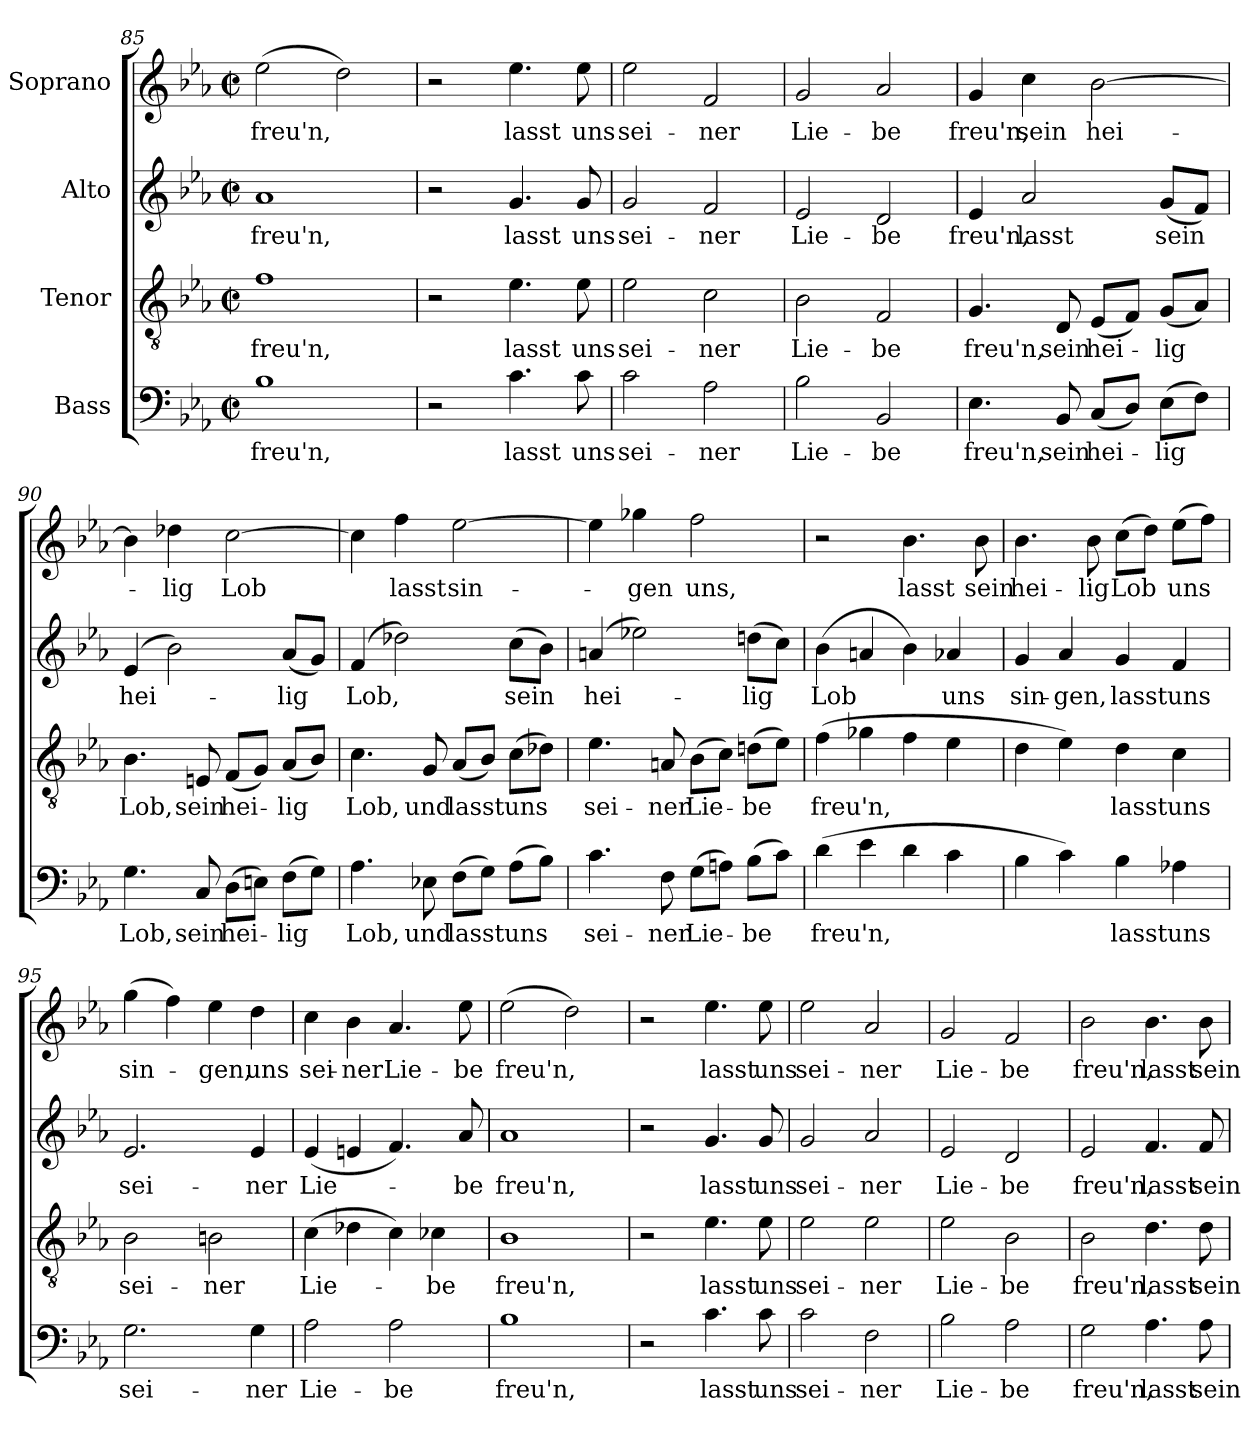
**kern	**text	**kern	**text	**kern	**text	**kern	**text
*part4	*part4	*part3	*part3	*part2	*part2	*part1	*part1
*staff4	*staff4	*staff3	*staff3	*staff2	*staff2	*staff1	*staff1
*I"Bass	*	*I"Tenor	*	*I"Alto	*	*I"Soprano	*
*clefF4	*	*clefGv2	*	*clefG2	*	*clefG2	*
*k[b-e-a-]	*	*k[b-e-a-]	*	*k[b-e-a-]	*	*k[b-e-a-]	*
*E-:	*	*E-:	*	*E-:	*	*E-:	*
*M2/2	*	*M2/2	*	*M2/2	*	*M2/2	*
*met(c|)	*	*met(c|)	*	*met(c|)	*	*met(c|)	*
=85	=85	=85	=85	=85	=85	=85	=85
!	!LO:LY:b	!	!LO:LY:b	!	!LO:LY:b	!	!LO:LY:b
1B-	freu'n,	1f	freu'n,	1a-	freu'n,	(>2ee-\	freu'n,
.	.	.	.	.	.	2dd\)	.
=86	=86	=86	=86	=86	=86	=86	=86
2r	.	2r	.	2r	.	2r	.
!	!LO:LY:b	!	!LO:LY:b	!	!LO:LY:b	!	!LO:LY:b
4.c\	lasst	4.e-\	lasst	4.g/	lasst	4.ee-\	lasst
!	!LO:LY:b	!	!LO:LY:b	!	!LO:LY:b	!	!LO:LY:b
8c\	uns	8e-\	uns	8g/	uns	8ee-\	uns
=87	=87	=87	=87	=87	=87	=87	=87
!	!LO:LY:b	!	!LO:LY:b	!	!LO:LY:b	!	!LO:LY:b
2c\	sei-	2e-\	sei-	2g/	sei-	2ee-\	sei-
!	!LO:LY:b	!	!LO:LY:b	!	!LO:LY:b	!	!LO:LY:b
2A-\	-ner	2c\	-ner	2f/	-ner	2f/	-ner
!!LO:LB:g=z
=88	=88	=88	=88	=88	=88	=88	=88
!	!LO:LY:b	!	!LO:LY:b	!	!LO:LY:b	!	!LO:LY:b
2B-\	Lie-	2B-\	Lie-	2e-/	Lie-	2g/	Lie-
!	!LO:LY:b	!	!LO:LY:b	!	!LO:LY:b	!	!LO:LY:b
2BB-/	-be	2F/	-be	2d/	-be	2a-/	-be
=89	=89	=89	=89	=89	=89	=89	=89
!	!LO:LY:b	!	!LO:LY:b	!	!LO:LY:b	!	!LO:LY:b
4.E-\	freu'n,	4.G/	freu'n,	4e-/	freu'n,	4g/	freu'n,
!	!	!	!	!	!LO:LY:b	!	!LO:LY:b
.	.	.	.	2a-/	lasst	4cc\	sein
!	!LO:LY:b	!	!LO:LY:b	!	!	!	!
8BB-/	sein	8D/	sein	.	.	.	.
!	!LO:LY:b	!	!LO:LY:b	!	!	!	!LO:LY:b
(<8C/L	hei-	(<8E-/L	hei-	.	.	[2b-\	hei-
8D/J)	.	8F/J)	.	.	.	.	.
!	!LO:LY:b	!	!LO:LY:b	!	!LO:LY:b	!	!
(>8E-\L	-lig	(<8G/L	-lig	(<8g/L	sein	.	.
8F\J)	.	8A-/J)	.	8f/J)	.	.	.
=90	=90	=90	=90	=90	=90	=90	=90
!	!LO:LY:b	!	!LO:LY:b	!	!LO:LY:b	!	!
4.G\	Lob,	4.B-\	Lob,	(4e-/	hei-	4b-\]	.
!	!	!	!	!	!	!	!LO:LY:b
.	.	.	.	2b-\)	.	4dd-X\	-lig
!	!LO:LY:b	!	!LO:LY:b	!	!	!	!
8C/	sein	8En/	sein	.	.	.	.
!	!LO:LY:b	!	!LO:LY:b	!	!	!	!LO:LY:b
(>8D\L	hei-	(<8F/L	hei-	.	.	[2cc\	Lob
8En\J)	.	8G/J)	.	.	.	.	.
!	!LO:LY:b	!	!LO:LY:b	!	!LO:LY:b	!	!
(>8F\L	-lig	(<8A-/L	-lig	(<8a-/L	-lig	.	.
8G\J)	.	8B-/J)	.	8g/J)	.	.	.
=91	=91	=91	=91	=91	=91	=91	=91
!	!LO:LY:b	!	!LO:LY:b	!	!LO:LY:b	!	!
4.A-\	Lob,	4.c\	Lob,	(4f/	Lob,	4cc\]	.
!	!	!	!	!	!	!	!LO:LY:b
.	.	.	.	2dd-X\)	.	4ff\	lasst
!	!LO:LY:b	!	!LO:LY:b	!	!	!	!
8E-X\	und	8G/	und	.	.	.	.
!	!LO:LY:b	!	!LO:LY:b	!	!	!	!LO:LY:b
(>8F\L	lasst	(<8A-/L	lasst	.	.	[2ee-\	sin-
8G\J)	.	8B-/J)	.	.	.	.	.
!	!LO:LY:b	!	!LO:LY:b	!	!LO:LY:b	!	!
(>8A-\L	uns	(>8c\L	uns	(>8cc\L	sein	.	.
8B-\J)	.	8d-X\J)	.	8b-\J)	.	.	.
!!LO:PB:g=z
=92	=92	=92	=92	=92	=92	=92	=92
!	!LO:LY:b	!	!LO:LY:b	!	!LO:LY:b	!	!
4.c\	sei-	4.e-\	sei-	(4an/	hei-	4ee-\]	.
!	!	!	!	!	!	!	!LO:LY:b
.	.	.	.	2ee-X\)	.	4gg-X\	-gen
!	!LO:LY:b	!	!LO:LY:b	!	!	!	!
8F\	-ner	8An/	-ner	.	.	.	.
!	!LO:LY:b	!	!LO:LY:b	!	!	!	!LO:LY:b
(>8G\L	Lie-	(>8B-\L	Lie-	.	.	2ff\	uns,
8An\J)	.	8c\J)	.	.	.	.	.
!	!LO:LY:b	!	!LO:LY:b	!	!LO:LY:b	!	!
(>8B-\L	-be	(>8dn\L	-be	(>8ddn\L	-lig	.	.
8c\J)	.	8e-\J)	.	8cc\J)	.	.	.
=93	=93	=93	=93	=93	=93	=93	=93
!	!LO:LY:b	!	!LO:LY:b	!	!LO:LY:b	!	!
(>4d\	freu'n,	(>4f\	freu'n,	(>4b-\	Lob	2r	.
4e-\	.	4g-X\	.	4an/	.	.	.
!	!	!	!	!	!	!	!LO:LY:b
4d\	.	4f\	.	4b-\)	.	4.b-\	lasst
!	!	!	!	!	!LO:LY:b	!	!
4c\	.	4e-\	.	4a-X/	uns	.	.
!	!	!	!	!	!	!	!LO:LY:b
.	.	.	.	.	.	8b-\	sein
=94	=94	=94	=94	=94	=94	=94	=94
!	!	!	!	!	!LO:LY:b	!	!LO:LY:b
4B-\	.	4d\	.	4g/	sin-	4.b-\	hei-
!	!	!	!	!	!LO:LY:b	!	!
4c\)	.	4e-\)	.	4a-/	-gen,	.	.
!	!	!	!	!	!	!	!LO:LY:b
.	.	.	.	.	.	8b-\	-lig
!	!LO:LY:b	!	!LO:LY:b	!	!LO:LY:b	!	!LO:LY:b
4B-\	lasst	4d\	lasst	4g/	lasst	(>8cc\L	Lob
.	.	.	.	.	.	8dd\J)	.
!	!LO:LY:b	!	!LO:LY:b	!	!LO:LY:b	!	!LO:LY:b
4A-X\	uns	4c\	uns	4f/	uns	(>8ee-\L	uns
.	.	.	.	.	.	8ff\J)	.
=95	=95	=95	=95	=95	=95	=95	=95
!	!LO:LY:b	!	!LO:LY:b	!	!LO:LY:b	!	!LO:LY:b
2.G\	sei-	2B-\	sei-	2.e-/	sei-	(>4gg\	sin-
.	.	.	.	.	.	4ff\)	.
!	!	!	!LO:LY:b	!	!	!	!LO:LY:b
.	.	2Bn\	-ner	.	.	4ee-\	-gen,
!	!LO:LY:b	!	!	!	!LO:LY:b	!	!LO:LY:b
4G\	-ner	.	.	4e-/	-ner	4dd\	uns
!!LO:LB:g=z
=96	=96	=96	=96	=96	=96	=96	=96
!	!LO:LY:b	!	!LO:LY:b	!	!LO:LY:b	!	!LO:LY:b
2A-\	Lie-	(>4c\	Lie-	(<4e-/	Lie-	4cc\	sei-
!	!	!	!	!	!	!	!LO:LY:b
.	.	4d-X\	.	4en/	.	4b-\	-ner
!	!LO:LY:b	!	!	!	!	!	!LO:LY:b
2A-\	-be	4c\)	.	4.f/)	.	4.a-/	Lie-
!	!	!	!LO:LY:b	!	!	!	!
.	.	4c-X\	-be	.	.	.	.
!	!	!	!	!	!LO:LY:b	!	!LO:LY:b
.	.	.	.	8a-/	-be	8ee-\	-be
=97	=97	=97	=97	=97	=97	=97	=97
!	!LO:LY:b	!	!LO:LY:b	!	!LO:LY:b	!	!LO:LY:b
1B-	freu'n,	1B-	freu'n,	1a-	freu'n,	(>2ee-\	freu'n,
.	.	.	.	.	.	2dd\)	.
=98	=98	=98	=98	=98	=98	=98	=98
2r	.	2r	.	2r	.	2r	.
!	!LO:LY:b	!	!LO:LY:b	!	!LO:LY:b	!	!LO:LY:b
4.c\	lasst	4.e-\	lasst	4.g/	lasst	4.ee-\	lasst
!	!LO:LY:b	!	!LO:LY:b	!	!LO:LY:b	!	!LO:LY:b
8c\	uns	8e-\	uns	8g/	uns	8ee-\	uns
=99	=99	=99	=99	=99	=99	=99	=99
!	!LO:LY:b	!	!LO:LY:b	!	!LO:LY:b	!	!LO:LY:b
2c\	sei-	2e-\	sei-	2g/	sei-	2ee-\	sei-
!	!LO:LY:b	!	!LO:LY:b	!	!LO:LY:b	!	!LO:LY:b
2F\	-ner	2e-\	-ner	2a-/	-ner	2a-/	-ner
!!LO:LB:g=z
=100	=100	=100	=100	=100	=100	=100	=100
!	!LO:LY:b	!	!LO:LY:b	!	!LO:LY:b	!	!LO:LY:b
2B-\	Lie-	2e-\	Lie-	2e-/	Lie-	2g/	Lie-
!	!LO:LY:b	!	!LO:LY:b	!	!LO:LY:b	!	!LO:LY:b
2A-\	-be	2B-\	-be	2d/	-be	2f/	-be
=101	=101	=101	=101	=101	=101	=101	=101
!	!LO:LY:b	!	!LO:LY:b	!	!LO:LY:b	!	!LO:LY:b
2G\	freu'n,	2B-\	freu'n,	2e-/	freu'n,	2b-\	freu'n,
!	!LO:LY:b	!	!LO:LY:b	!	!LO:LY:b	!	!LO:LY:b
4.A-\	lasst	4.d\	lasst	4.f/	lasst	4.b-\	lasst
!	!LO:LY:b	!	!LO:LY:b	!	!LO:LY:b	!	!LO:LY:b
8A-\	sein	8d\	sein	8f/	sein	8b-\	sein
=	=	=	=	=	=	=	=
*-	*-	*-	*-	*-	*-	*-	*-
